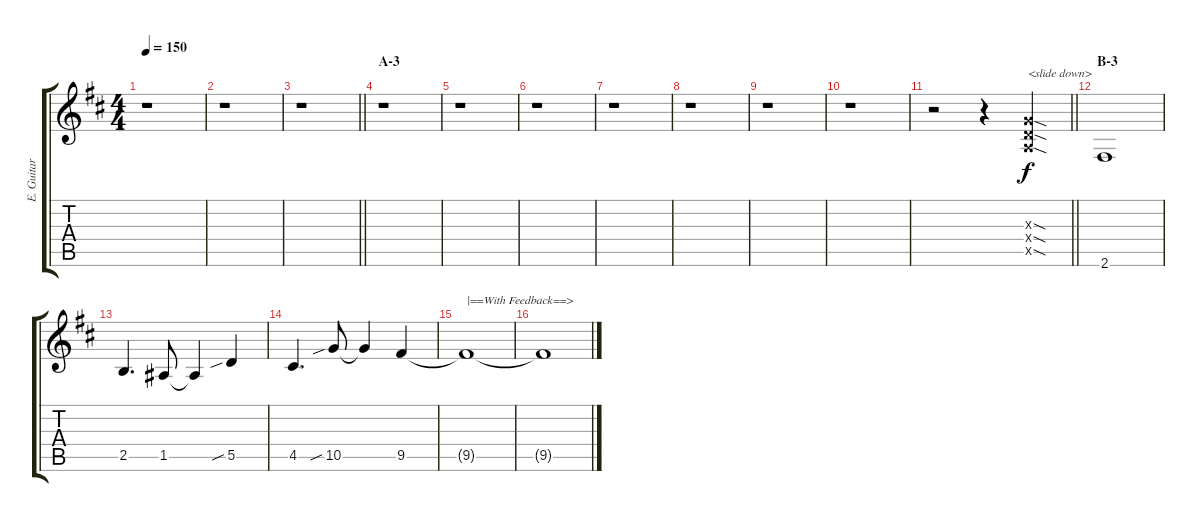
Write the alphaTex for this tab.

\track ("E. Guitar II" "E. Guitar ") {instrument overdrivenguitar}
\staff {score tabs}
\tuning (E4 B3 G3 D3 A2 E2) {hide}
\ts (4 4)
\tempo 150
\clef g2
\ks d
r.1{dy f} |
r.1 |
\barLineRight lightlight
r.1 |
\section ("" "A-3")
r.1 |
r.1 |
r.1 |
r.1 |
r.1 |
r.1 |
r.1 |
\barLineRight lightlight
r.2 r.4 (0.3{sod x} 0.4{sod x} 0.5{sod x}).4{txt "<slide down>"} |
\section ("" "B-3")
2.6.1 |
2.5.4{d} 1.5.8 1.5{t}.4 5.5{sib}.4 |
4.5.4{d} 10.5{sib}.8 10.5{t}.4 9.5.4 |
9.5{t}.1{txt "|==With Feedback==>"} |
9.5{t}.1
